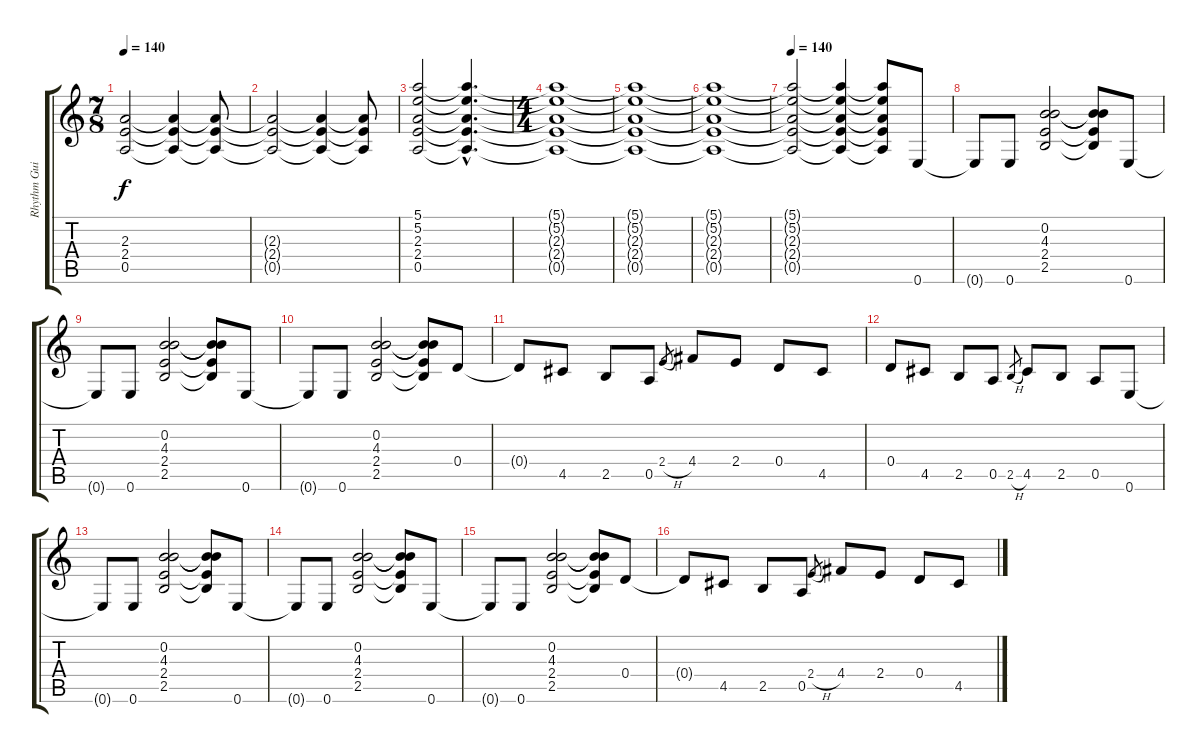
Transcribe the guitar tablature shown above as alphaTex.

\track ("Rhythm Guitar 2" "Rhythm Gui") {instrument overdrivenguitar}
\staff {score tabs}
\tuning (E4 B3 G3 D3 A2 E2) {hide}
\ts (7 8)
\tempo 140
\clef g2
\ks c
(2.3 2.4 0.5).2{dy f} (2.3{t} 2.4{t} 0.5{t}).4 (2.3{t} 2.4{t} 0.5{t}).8 |
(2.3{t} 2.4{t} 0.5{t}).2 (2.3{t} 2.4{t} 0.5{t}).4 (2.3{t} 2.4{t} 0.5{t}).8 |
(5.1 5.2 2.3 2.4 0.5).2{volume 9} (5.1{hac t} 5.2{hac t} 2.3{hac t} 2.4{hac t} 0.5{hac t}).4{d} |
\ts (4 4)
(5.1{t} 5.2{t} 2.3{t} 2.4{t} 0.5{t}).1 |
(5.1{t} 5.2{t} 2.3{t} 2.4{t} 0.5{t}).1 |
(5.1{t} 5.2{t} 2.3{t} 2.4{t} 0.5{t}).1 |
\tempo 140
(5.1{t} 5.2{t} 2.3{t} 2.4{t} 0.5{t}).2 (5.1{t} 5.2{t} 2.3{t} 2.4{t} 0.5{t}).4 (5.1{t} 5.2{t} 2.3{t} 2.4{t} 0.5{t}).8 0.6.8 |
0.6{t}.8 0.6.8 (0.2 4.3 2.4 2.5).2 (0.2{t} 4.3{t} 2.4{t} 2.5{t}).8 0.6.8 |
0.6{t}.8 0.6.8 (0.2 4.3 2.4 2.5).2 (0.2{t} 4.3{t} 2.4{t} 2.5{t}).8 0.6.8 |
0.6{t}.8 0.6.8 (0.2 4.3 2.4 2.5).2 (0.2{t} 4.3{t} 2.4{t} 2.5{t}).8 0.4.8 |
0.4{t}.8 4.5.8 2.5.8 0.5.8 2.4{h}.8{gr} 4.4.8 2.4.8 0.4.8 4.5.8 |
0.4.8 4.5.8 2.5.8 0.5.8 2.5{h}.8{gr} 4.5.8 2.5.8 0.5.8 0.6.8 |
0.6{t}.8 0.6.8 (0.2 4.3 2.4 2.5).2 (0.2{t} 4.3{t} 2.4{t} 2.5{t}).8 0.6.8 |
0.6{t}.8 0.6.8 (0.2 4.3 2.4 2.5).2 (0.2{t} 4.3{t} 2.4{t} 2.5{t}).8 0.6.8 |
0.6{t}.8 0.6.8 (0.2 4.3 2.4 2.5).2 (0.2{t} 4.3{t} 2.4{t} 2.5{t}).8 0.4.8 |
0.4{t}.8 4.5.8 2.5.8 0.5.8 2.4{h}.8{gr} 4.4.8 2.4.8 0.4.8 4.5.8
